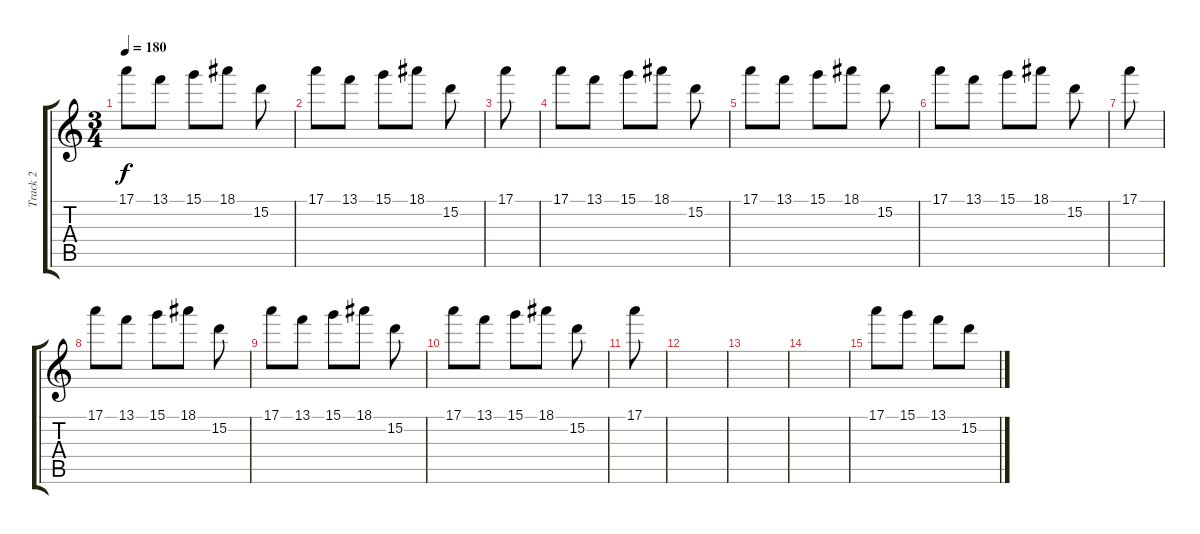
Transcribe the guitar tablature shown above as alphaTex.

\track ("Track 2" "Track 2") {instrument acousticguitarsteel bank 177}
\staff {score tabs}
\tuning (E4 B3 G3 D3 A2 E2) {hide}
\ts (3 4)
\tempo 180
\clef g2
\ks c
17.1.8{dy f} 13.1.8 15.1.8 18.1.8 15.2.8 |
17.1.8 13.1.8 15.1.8 18.1.8 15.2.8 |
17.1.8 |
17.1.8 13.1.8 15.1.8 18.1.8 15.2.8 |
17.1.8 13.1.8 15.1.8 18.1.8 15.2.8 |
17.1.8 13.1.8 15.1.8 18.1.8 15.2.8 |
17.1.8 |
17.1.8 13.1.8 15.1.8 18.1.8 15.2.8 |
17.1.8 13.1.8 15.1.8 18.1.8 15.2.8 |
17.1.8 13.1.8 15.1.8 18.1.8 15.2.8 |
17.1.8 |
|
|
|
17.1.8 15.1.8 13.1.8 15.2.8
